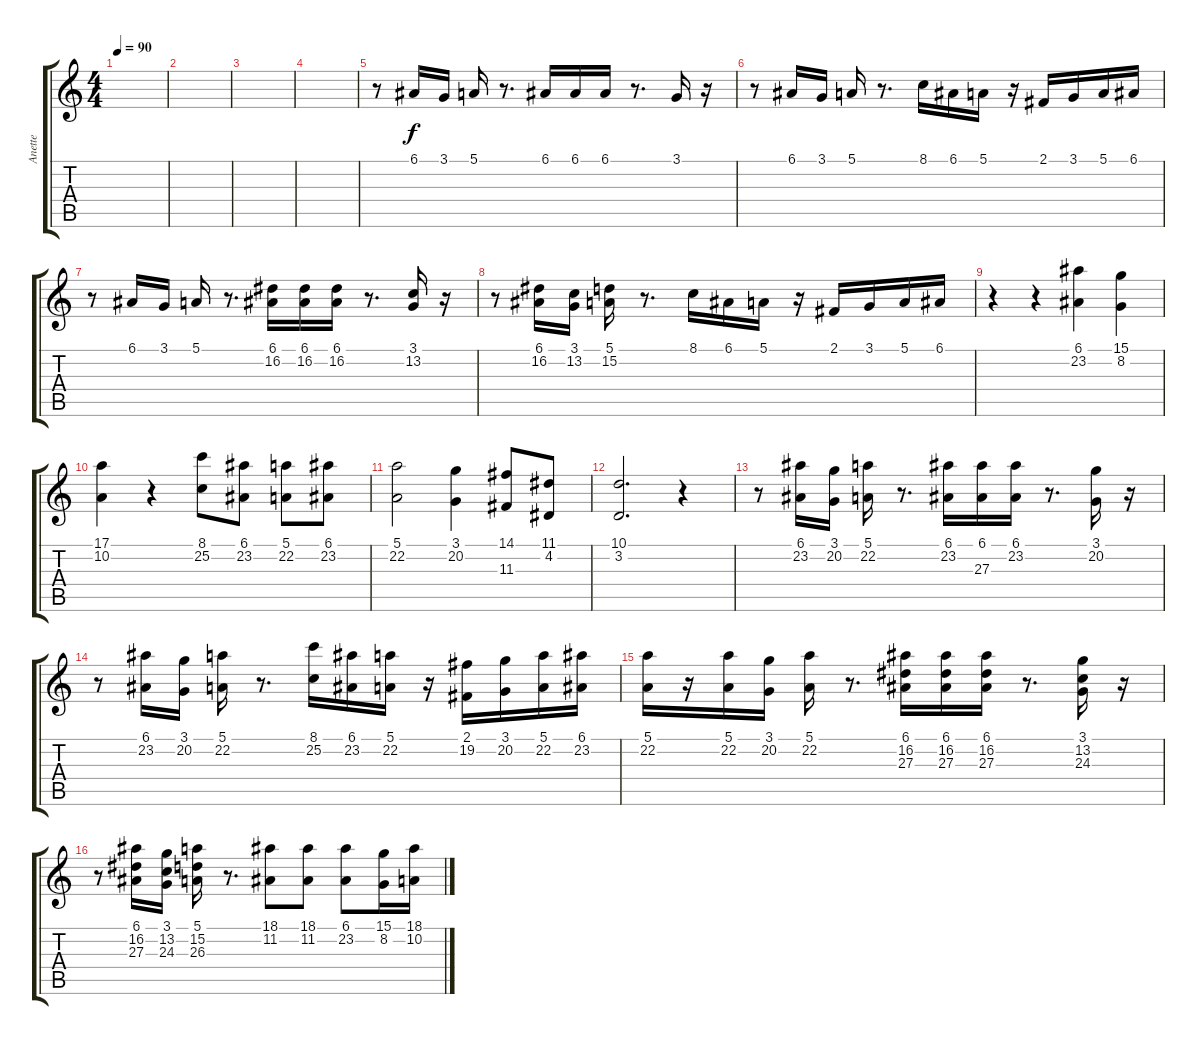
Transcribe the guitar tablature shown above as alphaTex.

\track ("Anette" "Anette") {instrument synthvoice}
\staff {score tabs}
\tuning (E4 B3 G3 D3 A2 E2) {hide}
\ts (4 4)
\tempo 90
\clef g2
\ks c
|
|
|
|
r.8{volume 14 instrument stringensemble1} 6.1.16 3.1.16 5.1.16 r.8{d} 6.1.16 6.1.16 6.1.16 r.8{d} 3.1.16 r.16 |
r.8{volume 14 instrument stringensemble1} 6.1.16 3.1.16 5.1.16 r.8{d} 8.1.16 6.1.16 5.1.16 r.16 2.1.16 3.1.16 5.1.16 6.1.16 |
r.8{volume 14 instrument stringensemble1} 6.1.16 3.1.16 5.1.16 r.8{d} (6.1 16.2).16 (6.1 16.2).16 (6.1 16.2).16 r.8{d} (3.1 13.2).16 r.16 |
r.8{volume 14 instrument stringensemble1} (6.1 16.2).16 (3.1 13.2).16 (5.1 15.2).16 r.8{d} 8.1.16 6.1.16 5.1.16 r.16 2.1.16 3.1.16 5.1.16 6.1.16 |
r.4{volume 14 instrument stringensemble1} r.4 (6.1 23.2).4 (15.1 8.2).4 |
(17.1 10.2).4{volume 14 instrument stringensemble1} r.4 (8.1 25.2).8 (6.1 23.2).8 (5.1 22.2).8 (6.1 23.2).8 |
(5.1 22.2).2 (3.1 20.2).4 (14.1 11.3).8 (11.1 4.2).8 |
(10.1 3.2).2{d} r.4 |
r.8{volume 14 instrument stringensemble1} (6.1 23.2).16 (3.1 20.2).16 (5.1 22.2).16 r.8{d} (6.1 23.2).16 (6.1 27.3).16 (6.1 23.2).16 r.8{d} (3.1 20.2).16 r.16 |
r.8{volume 14 instrument stringensemble1} (6.1 23.2).16 (3.1 20.2).16 (5.1 22.2).16 r.8{d} (8.1 25.2).16 (6.1 23.2).16 (5.1 22.2).16 r.16 (2.1 19.2).16 (3.1 20.2).16 (5.1 22.2).16 (6.1 23.2).16 |
(5.1 22.2).16{volume 14 instrument stringensemble1} r.16 (5.1 22.2).16 (3.1 20.2).16 (5.1 22.2).16 r.8{d} (6.1 16.2 27.3).16 (6.1 16.2 27.3).16 (6.1 16.2 27.3).16 r.8{d} (3.1 13.2 24.3).16 r.16 |
r.8{volume 14 instrument stringensemble1} (6.1 16.2 27.3).16 (3.1 13.2 24.3).16 (5.1 15.2 26.3).16 r.8{d} (18.1 11.2).8 (18.1 11.2).8 (6.1 23.2).8 (15.1 8.2).16 (18.1 10.2).16
